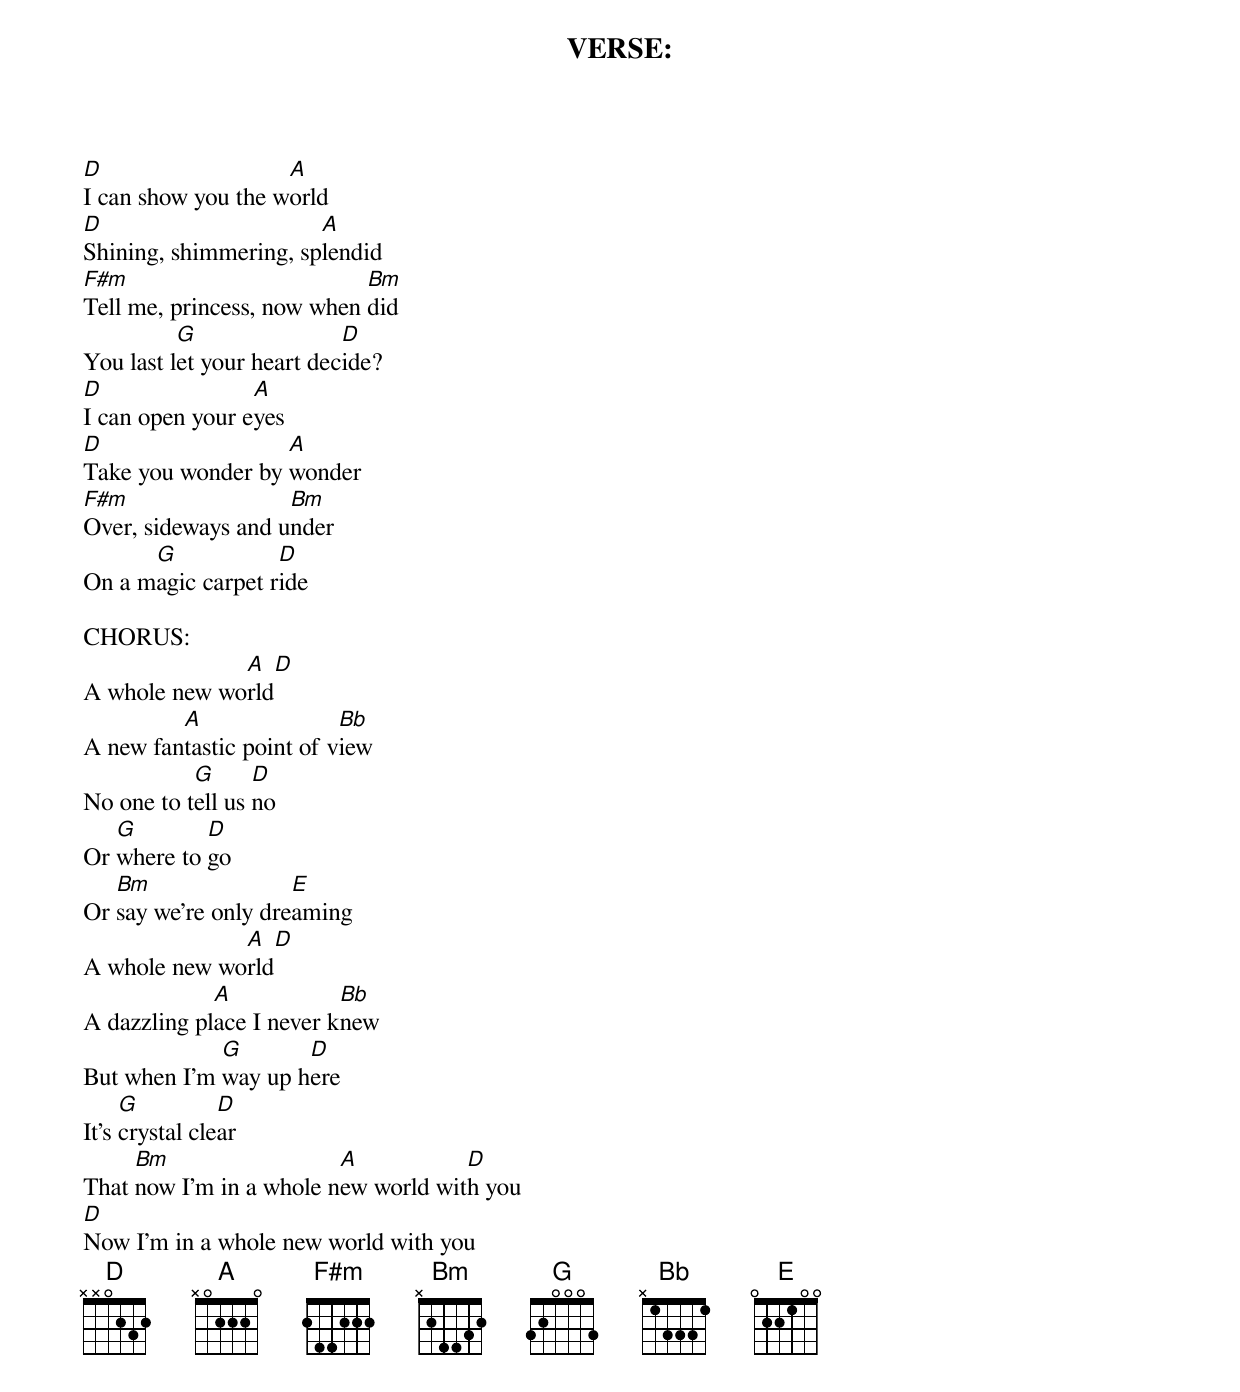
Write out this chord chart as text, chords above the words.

VERSE:
D                   A
I can show you the world
D                      A
Shining, shimmering, splendid
F#m                         Bm
Tell me, princess, now when did
          G                D
You last let your heart decide?
D                A
I can open your eyes
D                  A
Take you wonder by wonder
F#m                 Bm
Over, sideways and under
      G            D
On a magic carpet ride

CHORUS:
              A    D
A whole new world
         A                Bb
A new fantastic point of view
           G      D
No one to tell us no
   G        D
Or where to go
   Bm                E
Or say we're only dreaming
              A    D
A whole new world
             A            Bb
A dazzling place I never knew
             G       D
But when I'm way up here
     G          D
It's crystal clear
     Bm                  A           D
That now I'm in a whole new world with you
D
Now I'm in a whole new world with you
